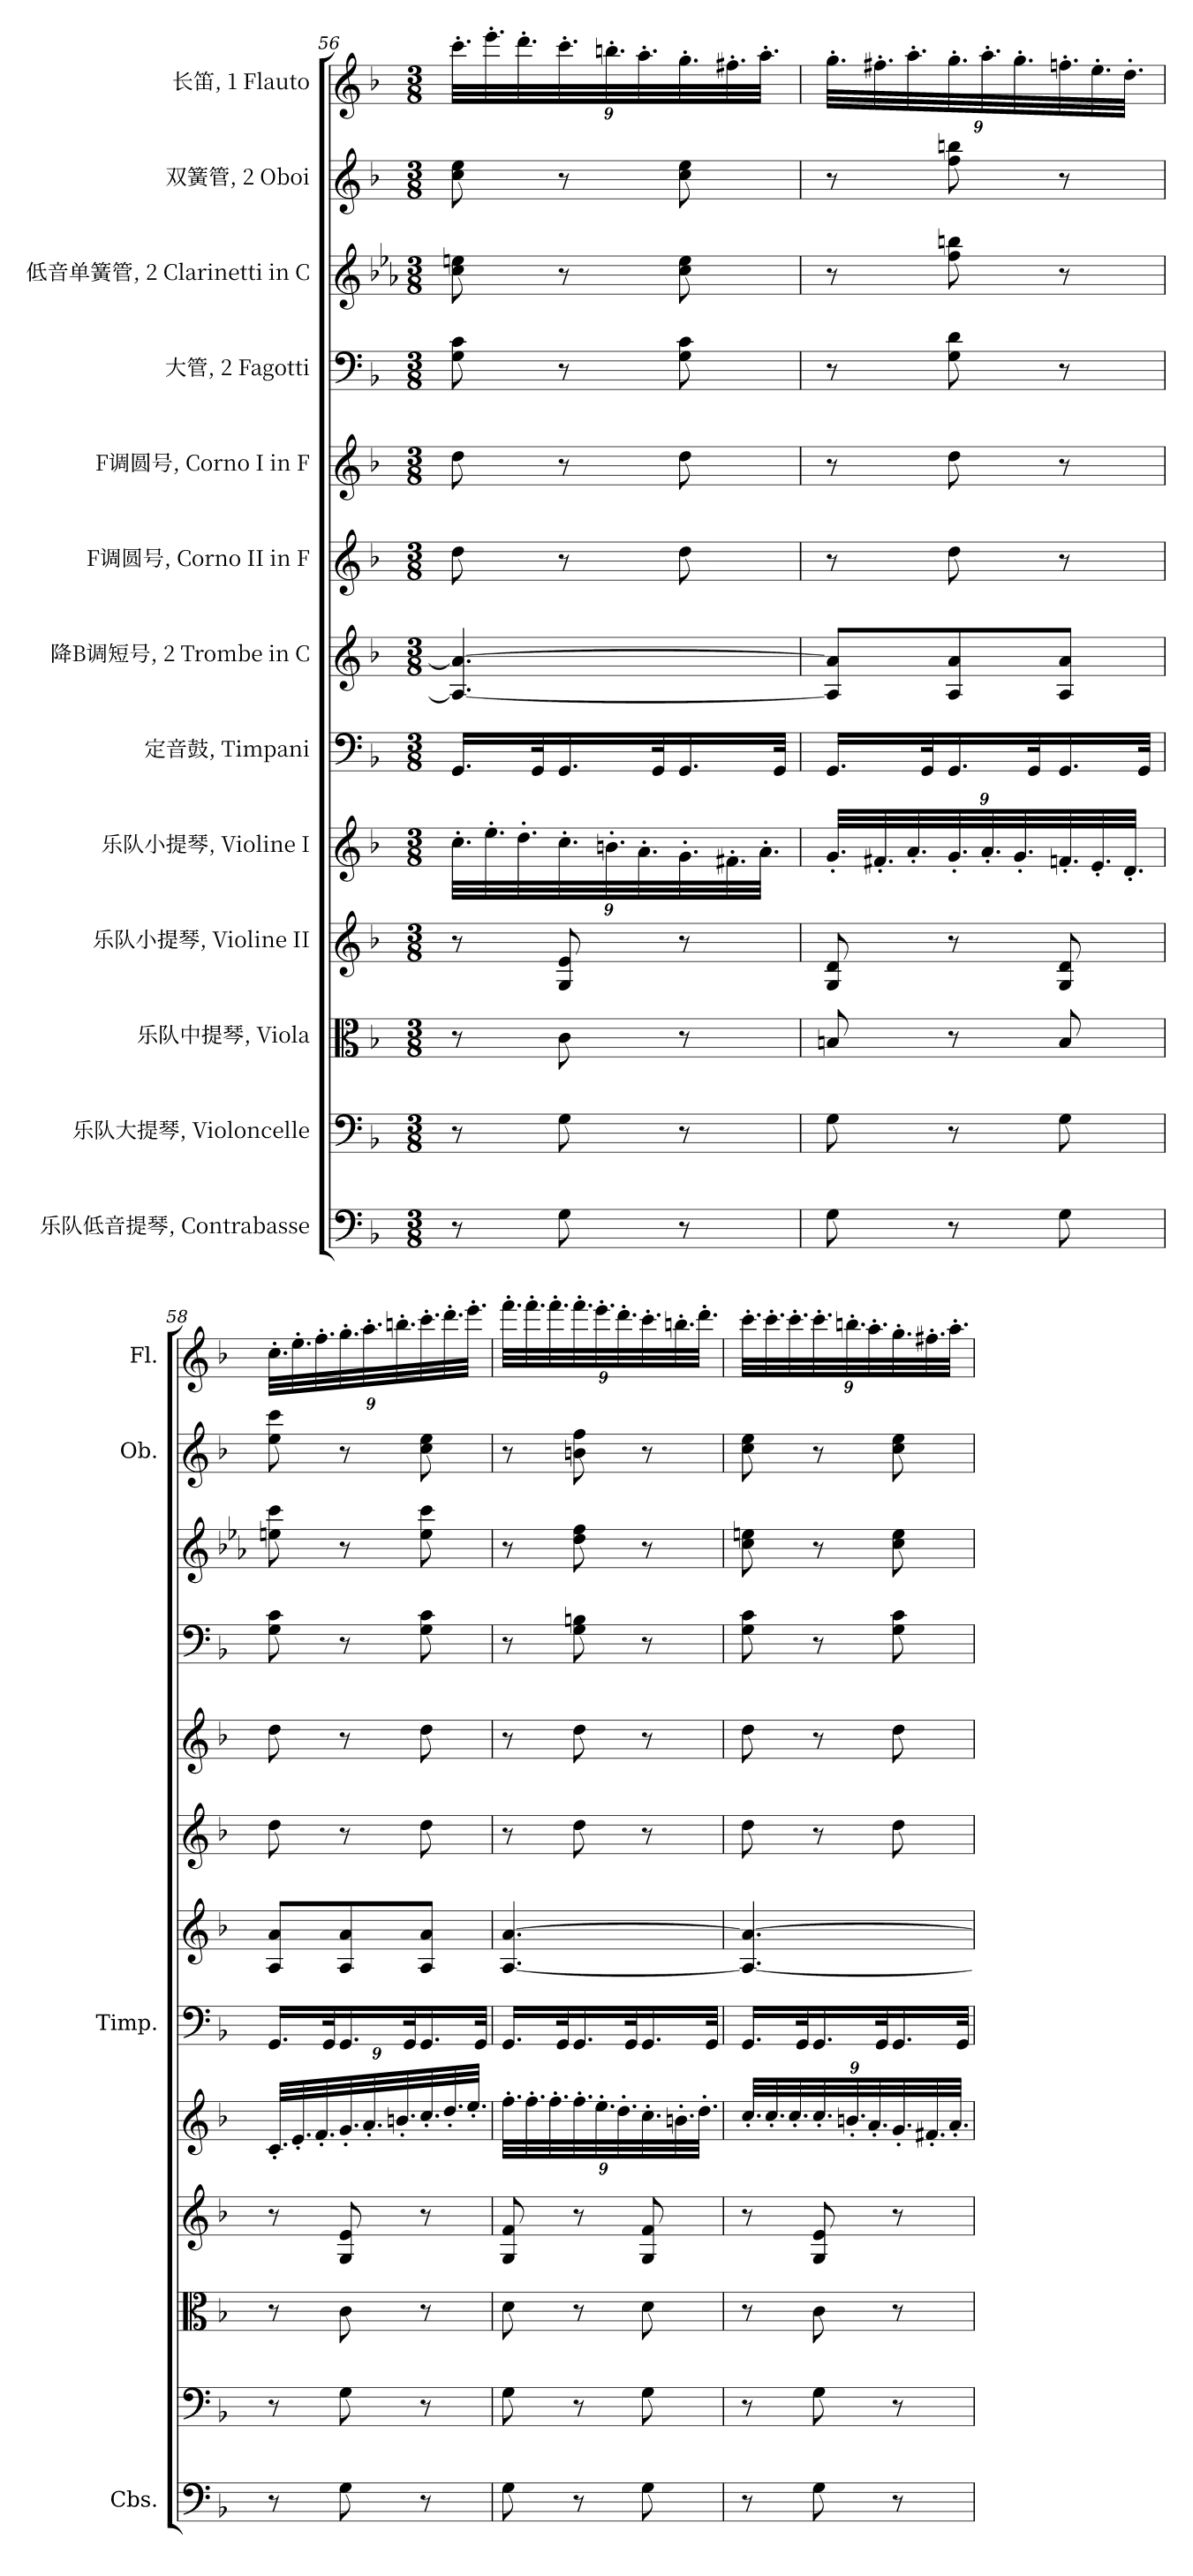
**kern	**kern	**kern	**kern	**kern	**kern	**kern	**kern	**kern	**kern	**kern	**kern	**kern
*part13	*part12	*part11	*part10	*part9	*part8	*part7	*part6	*part5	*part4	*part3	*part2	*part1
*staff13	*staff12	*staff11	*staff10	*staff9	*staff8	*staff7	*staff6	*staff5	*staff4	*staff3	*staff2	*staff1
*I"乐队低音提琴, Contrabasse	*I"乐队大提琴, Violoncelle	*I"乐队中提琴, Viola	*I"乐队小提琴, Violine II	*I"乐队小提琴, Violine I	*I"定音鼓, Timpani	*I"降B调短号, 2 Trombe in C	*I"F调圆号, Corno II in F	*I"F调圆号, Corno I in F	*I"大管, 2 Fagotti	*I"低音单簧管, 2 Clarinetti in C	*I"双簧管, 2 Oboi	*I"长笛, 1 Flauto
*I'Cbs.	*	*	*	*	*I'Timp.	*	*	*	*	*	*I'Ob.	*I'Fl.
*clefF4	*clefF4	*clefC3	*clefG2	*clefG2	*clefF4	*clefG2	*clefG2	*clefG2	*clefF4	*clefG2	*clefG2	*clefG2
*ITrd7c12	*	*	*	*	*	*ITrd1c2	*ITrd4c7	*ITrd4c7	*	*ITrd8c14	*	*
*k[b-]	*k[b-]	*k[b-]	*k[b-]	*k[b-]	*k[b-]	*k[b-e-a-]	*k[b-e-]	*k[b-e-]	*k[b-]	*k[b-e-a-]	*k[b-]	*k[b-]
*M3/8	*M3/8	*M3/8	*M3/8	*M3/8	*M3/8	*M3/8	*M3/8	*M3/8	*M3/8	*M3/8	*M3/8	*M3/8
*MM42	*MM42	*MM42	*MM42	*MM42	*MM42	*MM42	*MM42	*MM42	*MM42	*MM42	*MM42	*MM42
*	*	*	*	*Xbrackettup	*	*	*	*	*	*	*	*Xbrackettup
=56	=56	=56	=56	=56	=56	=56	=56	=56	=56	=56	=56	=56
8r	8r	8r	8r	36.cc'\LLL	16.GG/LL	4.G/_ 4.g/_	8g\	8g\	8G\ 8c\	8c\ 8en\	8cc\ 8ee\	36.ccc'\LLL
*	*	*	*	*	*	*	*	*	*	*	*	*MM46
.	.	.	.	36.ee'\	.	.	.	.	.	.	.	36.eee'\
.	.	.	.	36.dd'\	.	.	.	.	.	.	.	36.ddd'\
.	.	.	.	.	32GG/K	.	.	.	.	.	.	.
*	*	*	*	*	*	*	*	*	*	*	*	*MM45
8GG\	8G\	8c\	8G/ 8e/	36.cc'\	16.GG/	.	8r	8r	8r	8r	8r	36.ccc'\
*	*	*	*	*	*	*	*	*	*	*	*	*MM47
.	.	.	.	36.bn'\	.	.	.	.	.	.	.	36.bbn'\
.	.	.	.	36.a'\	.	.	.	.	.	.	.	36.aa'\
.	.	.	.	.	32GG/K	.	.	.	.	.	.	.
*	*	*	*	*	*	*	*	*	*	*	*	*MM42
8r	8r	8r	8r	36.g'\	16.GG/	.	8g\	8g\	8G\ 8c\	8c\ 8e\	8cc\ 8ee\	36.gg'\
*	*	*	*	*	*	*	*	*	*	*	*	*MM46
.	.	.	.	36.f#X'\	.	.	.	.	.	.	.	36.ff#X'\
.	.	.	.	36.a'\JJJ	.	.	.	.	.	.	.	36.aa'\JJJ
.	.	.	.	.	32GG/JJk	.	.	.	.	.	.	.
!!LO:PB:g=z
=57	=57	=57	=57	=57	=57	=57	=57	=57	=57	=57	=57	=57
*	*	*	*	*	*	*	*	*	*	*	*	*MM45
8GG\	8G\	8Bn/	8G/ 8d/	36.g'/LLL	16.GG/LL	8G/] 8g/]L	8r	8r	8r	8r	8r	36.gg'\LLL
*	*	*	*	*	*	*	*	*	*	*	*	*MM47
.	.	.	.	36.f#X'/	.	.	.	.	.	.	.	36.ff#X'\
.	.	.	.	36.a'/	.	.	.	.	.	.	.	36.aa'\
.	.	.	.	.	32GG/K	.	.	.	.	.	.	.
*	*	*	*	*	*	*	*	*	*	*	*	*MM42
8r	8r	8r	8r	36.g'/	16.GG/	8G/ 8g/	8g\	8g\	8G\ 8d\	8f\ 8bn\	8ff\ 8bbn\	36.gg'\
*	*	*	*	*	*	*	*	*	*	*	*	*MM46
.	.	.	.	36.a'/	.	.	.	.	.	.	.	36.aa'\
.	.	.	.	36.g'/	.	.	.	.	.	.	.	36.gg'\
.	.	.	.	.	32GG/K	.	.	.	.	.	.	.
*	*	*	*	*	*	*	*	*	*	*	*	*MM45
8GG\	8G\	8B/	8G/ 8d/	36.fn'/	16.GG/	8G/ 8g/J	8r	8r	8r	8r	8r	36.ffn'\
*	*	*	*	*	*	*	*	*	*	*	*	*MM47
.	.	.	.	36.e'/	.	.	.	.	.	.	.	36.ee'\
.	.	.	.	36.d'/JJJ	.	.	.	.	.	.	.	36.dd'\JJJ
.	.	.	.	.	32GG/JJk	.	.	.	.	.	.	.
=58	=58	=58	=58	=58	=58	=58	=58	=58	=58	=58	=58	=58
*	*	*	*	*	*	*	*	*	*	*	*	*MM42
8r	8r	8r	8r	36.c'/LLL	16.GG/LL	8G/ 8g/L	8g\	8g\	8G\ 8c\	8en\ 8cc\	8ee\ 8ccc\	36.cc'\LLL
*	*	*	*	*	*	*	*	*	*	*	*	*MM46
.	.	.	.	36.e'/	.	.	.	.	.	.	.	36.ee'\
.	.	.	.	36.f'/	.	.	.	.	.	.	.	36.ff'\
.	.	.	.	.	32GG/K	.	.	.	.	.	.	.
*	*	*	*	*	*	*	*	*	*	*	*	*MM45
8GG\	8G\	8c\	8G/ 8e/	36.g'/	16.GG/	8G/ 8g/	8r	8r	8r	8r	8r	36.gg'\
*	*	*	*	*	*	*	*	*	*	*	*	*MM47
.	.	.	.	36.a'/	.	.	.	.	.	.	.	36.aa'\
.	.	.	.	36.bn'/	.	.	.	.	.	.	.	36.bbn'\
.	.	.	.	.	32GG/K	.	.	.	.	.	.	.
*	*	*	*	*	*	*	*	*	*	*	*	*MM42
8r	8r	8r	8r	36.cc'/	16.GG/	8G/ 8g/J	8g\	8g\	8G\ 8c\	8e\ 8cc\	8cc\ 8ee\	36.ccc'\
*	*	*	*	*	*	*	*	*	*	*	*	*MM46
.	.	.	.	36.dd'/	.	.	.	.	.	.	.	36.ddd'\
.	.	.	.	36.ee'/JJJ	.	.	.	.	.	.	.	36.eee'\JJJ
.	.	.	.	.	32GG/JJk	.	.	.	.	.	.	.
!!LO:PB:g=z
=59	=59	=59	=59	=59	=59	=59	=59	=59	=59	=59	=59	=59
*	*	*	*	*	*	*	*	*	*	*	*	*MM45
8GG\	8G\	8d\	8G/ 8f/	36.ff'\LLL	16.GG/LL	[4.G/ [4.g/	8r	8r	8r	8r	8r	36.fff'\LLL
*	*	*	*	*	*	*	*	*	*	*	*	*MM47
.	.	.	.	36.ff'\	.	.	.	.	.	.	.	36.fff'\
.	.	.	.	36.ff'\	.	.	.	.	.	.	.	36.fff'\
.	.	.	.	.	32GG/K	.	.	.	.	.	.	.
*	*	*	*	*	*	*	*	*	*	*	*	*MM42
8r	8r	8r	8r	36.ff'\	16.GG/	.	8g\	8g\	8G\ 8Bn\	8d\ 8f\	8bn\ 8ff\	36.fff'\
*	*	*	*	*	*	*	*	*	*	*	*	*MM46
.	.	.	.	36.ee'\	.	.	.	.	.	.	.	36.eee'\
.	.	.	.	36.dd'\	.	.	.	.	.	.	.	36.ddd'\
.	.	.	.	.	32GG/K	.	.	.	.	.	.	.
*	*	*	*	*	*	*	*	*	*	*	*	*MM45
8GG\	8G\	8d\	8G/ 8f/	36.cc'\	16.GG/	.	8r	8r	8r	8r	8r	36.ccc'\
*	*	*	*	*	*	*	*	*	*	*	*	*MM47
.	.	.	.	36.bn'\	.	.	.	.	.	.	.	36.bbn'\
.	.	.	.	36.dd'\JJJ	.	.	.	.	.	.	.	36.ddd'\JJJ
.	.	.	.	.	32GG/JJk	.	.	.	.	.	.	.
=60	=60	=60	=60	=60	=60	=60	=60	=60	=60	=60	=60	=60
*	*	*	*	*	*	*	*	*	*	*	*	*MM42
8r	8r	8r	8r	36.cc'/LLL	16.GG/LL	4.G/_ 4.g/_	8g\	8g\	8G\ 8c\	8c\ 8en\	8cc\ 8ee\	36.ccc'\LLL
*	*	*	*	*	*	*	*	*	*	*	*	*MM46
.	.	.	.	36.cc'/	.	.	.	.	.	.	.	36.ccc'\
.	.	.	.	36.cc'/	.	.	.	.	.	.	.	36.ccc'\
.	.	.	.	.	32GG/K	.	.	.	.	.	.	.
*	*	*	*	*	*	*	*	*	*	*	*	*MM45
8GG\	8G\	8c\	8G/ 8e/	36.cc'/	16.GG/	.	8r	8r	8r	8r	8r	36.ccc'\
*	*	*	*	*	*	*	*	*	*	*	*	*MM47
.	.	.	.	36.bn'/	.	.	.	.	.	.	.	36.bbn'\
.	.	.	.	36.a'/	.	.	.	.	.	.	.	36.aa'\
.	.	.	.	.	32GG/K	.	.	.	.	.	.	.
*	*	*	*	*	*	*	*	*	*	*	*	*MM42
8r	8r	8r	8r	36.g'/	16.GG/	.	8g\	8g\	8G\ 8c\	8c\ 8e\	8cc\ 8ee\	36.gg'\
*	*	*	*	*	*	*	*	*	*	*	*	*MM46
.	.	.	.	36.f#X'/	.	.	.	.	.	.	.	36.ff#X'\
.	.	.	.	36.a'/JJJ	.	.	.	.	.	.	.	36.aa'\JJJ
.	.	.	.	.	32GG/JJk	.	.	.	.	.	.	.
=	=	=	=	=	=	=	=	=	=	=	=	=
*-	*-	*-	*-	*-	*-	*-	*-	*-	*-	*-	*-	*-
